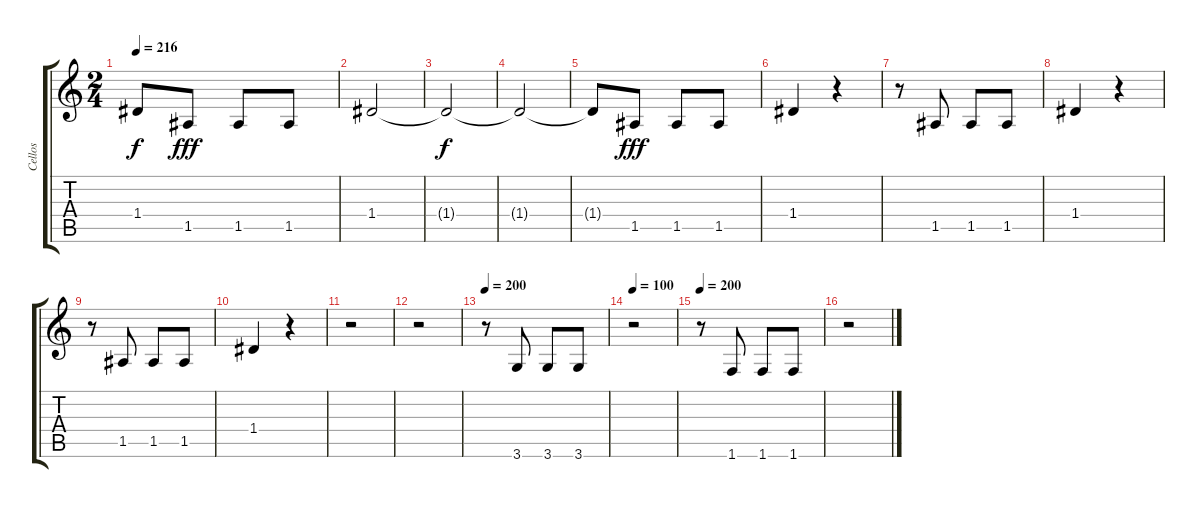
\track ("Cellos" "Cellos") {instrument contrabass}
\staff {score tabs}
\tuning (E4 B3 G3 D3 A2 E2) {hide}
\ts (2 4)
\tempo 216
\clef g2
\ks c
1.4{t}.8{dy f} 1.5.8{dy fff} 1.5.8 1.5.8 |
1.4.2 |
1.4{t}.2{dy f} |
1.4{t}.2 |
1.4{t}.8 1.5.8{dy fff} 1.5.8 1.5.8 |
1.4.4 r.4 |
r.8 1.5.8 1.5.8 1.5.8 |
1.4.4 r.4 |
r.8 1.5.8 1.5.8 1.5.8 |
1.4.4 r.4 |
r.2 |
r.2 |
\tempo 200
r.8 3.6.8 3.6.8 3.6.8 |
\tempo 100
r.2 |
\tempo 200
r.8 1.6.8 1.6.8 1.6.8 |
r.2
